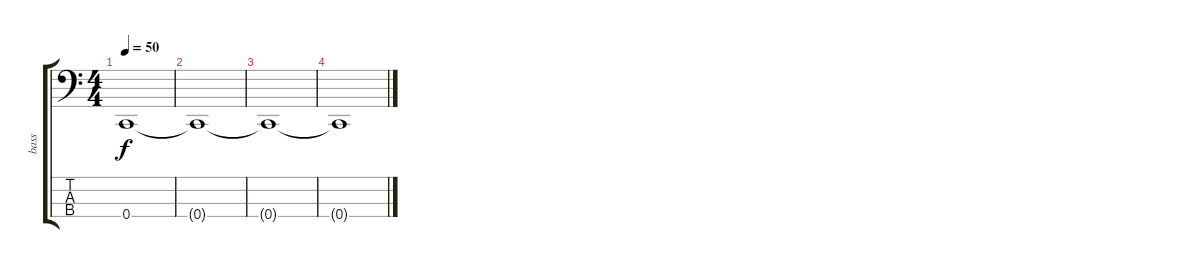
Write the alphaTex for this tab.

\track ("bass" "bass") {instrument electricbassfinger}
\staff {score tabs}
\tuning (F2 C2 G1 C1) {hide}
\ts (4 4)
\tempo 50
\clef f4
\ks c
0.4{t}.1{dy f} |
0.4{t}.1 |
0.4{t}.1 |
0.4{t}.1
